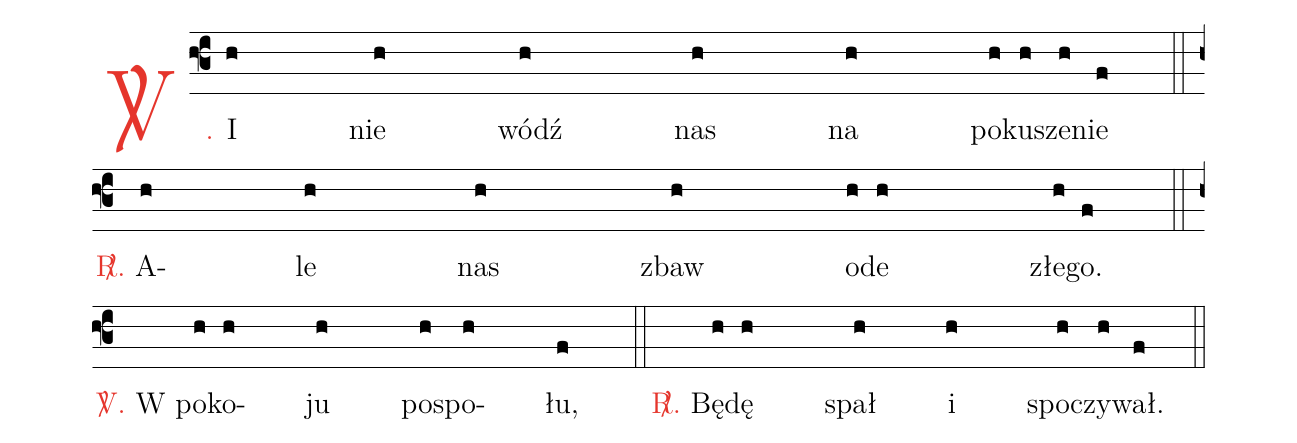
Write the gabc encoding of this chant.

%%
(f3)
<c><sp>V/</sp>.</c> I(h) nie(h) wódź(h) nas(h) na(h) po(h)ku(h)sze(h)nie(f) (::) (z)
<c><sp>R/</sp>.</c> A(h)le(h) nas(h) zbaw(h) o(h)de(h) złe(h)go.(f) (::) (z)
<c><sp>V/</sp>.</c> W po(h)ko(h)ju(h) po(h)spo(h)łu,(f) (::)
<c><sp>R/</sp>.</c> Bę(h)dę(h) spał(h) i(h) spo(h)czy(h)wał.(f) (::) (z)
